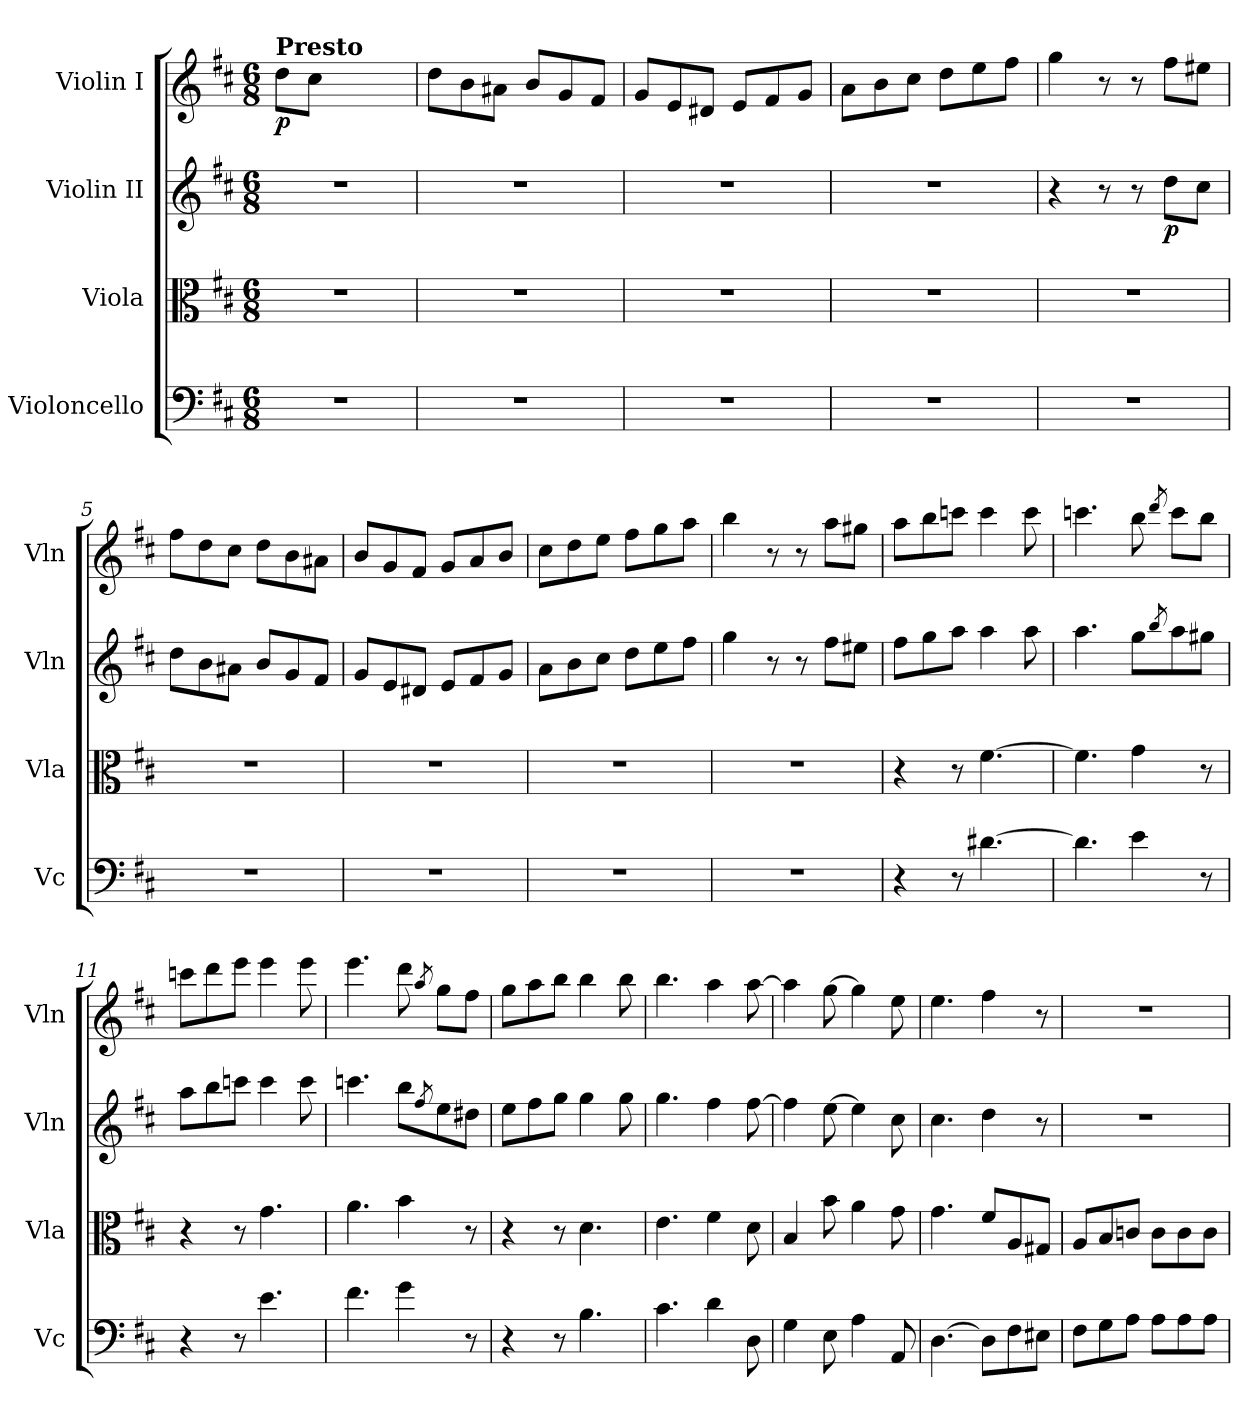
**kern	**kern	**kern	**dynam	**kern	**dynam
*part4	*part3	*part2	*part2	*part1	*part1
*staff4	*staff3	*staff2	*staff2	*staff1	*staff1
*I"Violoncello	*I"Viola	*I"Violin II	*	*I"Violin I	*
*I'Vc	*I'Vla	*I'Vln	*	*I'Vln	*
*clefF4	*clefC3	*clefG2	*	*clefG2	*
*k[f#c#]	*k[f#c#]	*k[f#c#]	*	*k[f#c#]	*
*M6/8	*M6/8	*M6/8	*	*M6/8	*
=	=	=	=	=	=
!	!	!	!	!LO:TX:a:B:t=Presto	!
!	!	!	!	!	!LO:DY:b
2.r	2.r	2.r	.	8dd\L	p
.	.	.	.	8cc#\J	.
.	.	.	.	2ryy	.
=1	=1	=1	=1	=1	=1
2.r	2.r	2.r	.	8dd\L	.
.	.	.	.	8b\	.
.	.	.	.	8a#X\J	.
.	.	.	.	8b/L	.
.	.	.	.	8g/	.
.	.	.	.	8f#/J	.
=2	=2	=2	=2	=2	=2
2.r	2.r	2.r	.	8g/L	.
.	.	.	.	8e/	.
.	.	.	.	8d#X/J	.
.	.	.	.	8e/L	.
.	.	.	.	8f#/	.
.	.	.	.	8g/J	.
=3	=3	=3	=3	=3	=3
2.r	2.r	2.r	.	8a\L	.
.	.	.	.	8b\	.
.	.	.	.	8cc#\J	.
.	.	.	.	8dd\L	.
.	.	.	.	8ee\	.
.	.	.	.	8ff#\J	.
=4	=4	=4	=4	=4	=4
2.r	2.r	4r	.	4gg\	.
.	.	8r	.	8r	.
.	.	8r	.	8r	.
!	!	!	!LO:DY:b	!	!
.	.	8dd\L	p	8ff#\L	.
.	.	8cc#\J	.	8ee#X\J	.
=5	=5	=5	=5	=5	=5
2.r	2.r	8dd\L	.	8ff#\L	.
.	.	8b\	.	8dd\	.
.	.	8a#X\J	.	8cc#\J	.
.	.	8b/L	.	8dd\L	.
.	.	8g/	.	8b\	.
.	.	8f#/J	.	8a#X\J	.
=6	=6	=6	=6	=6	=6
2.r	2.r	8g/L	.	8b/L	.
.	.	8e/	.	8g/	.
.	.	8d#X/J	.	8f#/J	.
.	.	8e/L	.	8g/L	.
.	.	8f#/	.	8a/	.
.	.	8g/J	.	8b/J	.
=7	=7	=7	=7	=7	=7
2.r	2.r	8a\L	.	8cc#\L	.
.	.	8b\	.	8dd\	.
.	.	8cc#\J	.	8ee\J	.
.	.	8dd\L	.	8ff#\L	.
.	.	8ee\	.	8gg\	.
.	.	8ff#\J	.	8aa\J	.
=8	=8	=8	=8	=8	=8
2.r	2.r	4gg\	.	4bb\	.
.	.	8r	.	8r	.
.	.	8r	.	8r	.
.	.	8ff#\L	.	8aa\L	.
.	.	8ee#X\J	.	8gg#X\J	.
=9	=9	=9	=9	=9	=9
4r	4r	8ff#\L	.	8aa\L	.
.	.	8gg\	.	8bb\	.
8r	8r	8aa\J	.	8cccn\J	.
[4.d#X\	[4.f#\	4aa\	.	4ccc\	.
.	.	8aa\	.	8ccc\	.
=10	=10	=10	=10	=10	=10
4.d#\]	4.f#\]	4.aa\	.	4.cccn\	.
4e\	4g\	8gg\L	.	8bb\	.
.	.	8qbb/	.	8qddd/	.
.	.	8aa\	.	8ccc\L	.
8r	8r	8gg#X\J	.	8bb\J	.
=11	=11	=11	=11	=11	=11
4r	4r	8aa\L	.	8cccn\L	.
.	.	8bb\	.	8ddd\	.
8r	8r	8cccn\J	.	8eee\J	.
4.e\	4.g\	4ccc\	.	4eee\	.
.	.	8ccc\	.	8eee\	.
=12	=12	=12	=12	=12	=12
4.f#\	4.a\	4.cccn\	.	4.eee\	.
4g\	4b\	8bb\L	.	8ddd\	.
.	.	8qff#/	.	8qaa/	.
.	.	8ee\	.	8gg\L	.
8r	8r	8dd#X\J	.	8ff#\J	.
=13	=13	=13	=13	=13	=13
4r	4r	8ee\L	.	8gg\L	.
.	.	8ff#\	.	8aa\	.
8r	8r	8gg\J	.	8bb\J	.
4.B\	4.d\	4gg\	.	4bb\	.
.	.	8gg\	.	8bb\	.
=14	=14	=14	=14	=14	=14
4.c#\	4.e\	4.gg\	.	4.bb\	.
4d\	4f#\	4ff#\	.	4aa\	.
8D\	8d\	[8ff#\	.	[8aa\	.
=15	=15	=15	=15	=15	=15
4G\	4B/	4ff#\]	.	4aa\]	.
8E\	8b\	[8ee\	.	[8gg\	.
4A\	4a\	4ee\]	.	4gg\]	.
8AA/	8g\	8cc#\	.	8ee\	.
=16	=16	=16	=16	=16	=16
[4.D\	4.g\	4.cc#\	.	4.ee\	.
8D\L]	8f#/L	4dd\	.	4ff#\	.
8F#\	8A/	.	.	.	.
8E#X\J	8G#X/J	8r	.	8r	.
=17	=17	=17	=17	=17	=17
8F#\L	8A/L	2.r	.	2.r	.
8G\	8B/	.	.	.	.
8A\J	8cn/J	.	.	.	.
8A\L	8c\L	.	.	.	.
8A\	8c\	.	.	.	.
8A\J	8c\J	.	.	.	.
=	=	=	=	=	=
*-	*-	*-	*-	*-	*-
